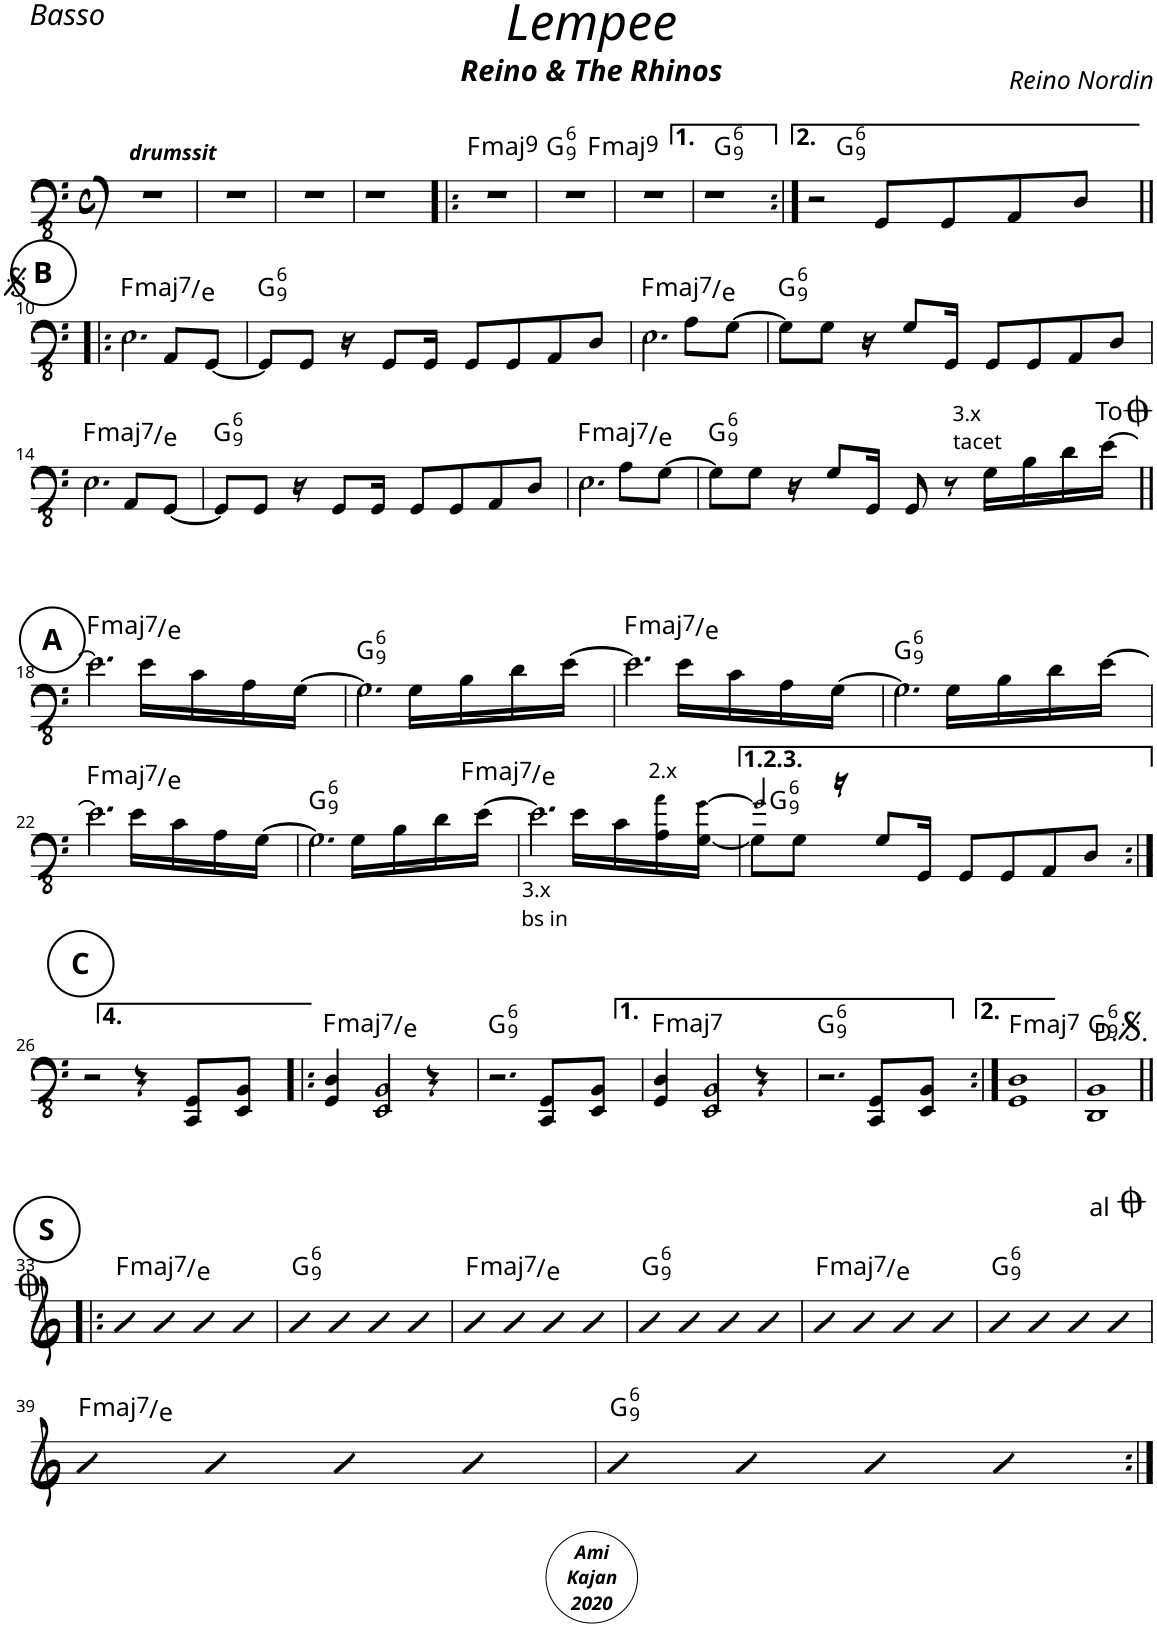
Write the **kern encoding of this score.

**kern	**harte
*part1	*part1
*staff1	*
*I"Piano	*
*I'Pno.	*
*clefFv4	*
*k[]	*
*M4/4	*
*met(c)	*
=1	=1
!LO:TX:a:Bi:t=drumssit	!
1r	.
=2	=2
1r	.
=3	=3
1r	.
=4	=4
1r	.
=5!|:	=5!|:
!	!LO:H:kt=maj9
1r	F:maj9
=6	=6
!	!LO:H:kt=6
1r	G:maj6(9)
=7	=7
!	!LO:H:kt=maj9
1r	F:maj9
=8	=8
!	!LO:H:kt=6
1r	G:maj6(9)
=9:|!	=9:|!
2r	.
!	!LO:H:kt=6
8GGG/L	G:maj6(9)
8GGG/	.
8AAA/	.
8DD/J	.
!!LO:LB:g=z
!!LO:REH:place=s1:a:B:cj:enc=circle:fs=14:t=B
=10!|:	=10!|:
!	!LO:H:kt=maj7
2.EE\	F:maj7/7
8AAA/L	.
[8GGG/J	.
=11	=11
!	!LO:H:kt=6
8GGG/L]	G:maj6(9)
8GGG/J	.
16r	.
8GGG/L	.
16GGG/Jk	.
8GGG/L	.
8GGG/	.
8AAA/	.
8DD/J	.
=12	=12
!	!LO:H:kt=maj7
2.EE\	F:maj7/7
8AA\L	.
[8GG\J	.
=13	=13
!	!LO:H:kt=6
8GG\L]	G:maj6(9)
8GG\J	.
16r	.
8GG/L	.
16GGG/Jk	.
8GGG/L	.
8GGG/	.
8AAA/	.
8DD/J	.
!!LO:LB:g=z
=14	=14
!	!LO:H:kt=maj7
2.EE\	F:maj7/7
8AAA/L	.
[8GGG/J	.
=15	=15
!	!LO:H:kt=6
8GGG/L]	G:maj6(9)
8GGG/J	.
16r	.
8GGG/L	.
16GGG/Jk	.
8GGG/L	.
8GGG/	.
8AAA/	.
8DD/J	.
=16	=16
!	!LO:H:kt=maj7
2.EE\	F:maj7/7
8AA\L	.
[8GG\J	.
=17	=17
8GG\L]	G:maj6(9)
8GG\J	.
16r	.
8GG/L	.
16GGG/Jk	.
8GGG/	.
8r	.
!LO:TX:a:t=3.x	!
!LO:TX:a:t=tacet	!
16GG\LL	.
16BB\	.
16D\	.
[16E\JJ	.
!LO:TX:a:t=To<font size="24"/><font face="ScoreText"/>	!LO:H:kt=6
!!LO:LB:g=z
!!LO:REH:place=s1:a:B:cj:enc=circle:fs=14:t=A
=18||	=18||
!	!LO:H:kt=maj7
2.E\]	F:maj7/7
16E\LL	.
16C\	.
16AA\	.
[16GG\JJ	.
=19	=19
!	!LO:H:kt=6
2.GG\]	G:maj6(9)
16GG\LL	.
16BB\	.
16D\	.
[16E\JJ	.
=20	=20
!	!LO:H:kt=maj7
2.E\]	F:maj7/7
16E\LL	.
16C\	.
16AA\	.
[16GG\JJ	.
=21	=21
!	!LO:H:kt=6
2.GG\]	G:maj6(9)
16GG\LL	.
16BB\	.
16D\	.
[16E\JJ	.
!!LO:LB:g=z
=22	=22
!	!LO:H:kt=maj7
2.E\]	F:maj7/7
16E\LL	.
16C\	.
16AA\	.
[16GG\JJ	.
=23	=23
!	!LO:H:kt=6
2.GG\]	G:maj6(9)
16GG\LL	.
16BB\	.
16D\	.
[16E\JJ	.
=24	=24
!	!LO:H:kt=maj7
2.E\]	F:maj7/7
!LO:TX:b:t=3.x	!
!LO:TX:b:t=bs in	!
16E\LL	.
16C\	.
!LO:TX:a:t=2.x	!
16AA\ 16A!\	.
[16GG\ [16G!\JJ	.
=25	=25
*^	*
!	!	!LO:H:kt=6
8GG\L]	2G!/]	G:maj6(9)
8GG\J	.	.
16r	.	.
8GG/L	.	.
16GGG/Jk	.	.
8GGG/L	2ryy	.
8GGG/	.	.
8AAA/	.	.
8DD/J	.	.
*v	*v	*
!!LO:LB:g=z
!!LO:REH:place=s1:a:B:cj:enc=circle:fs=14:t=C
=26:|!	=26:|!
*clefG2	*
2r	.
4r	.
8A/ 8e/L	.
8c/ 8g/J	.
=27!|:	=27!|:
!	!LO:H:kt=maj7
4e/ 4b/	F:maj7/7
2c/ 2g/	.
4r	.
=28	=28
!	!LO:H:kt=6
2.r	G:maj6(9)
8A/ 8e/L	.
8c/ 8g/J	.
=29	=29
!	!LO:H:kt=maj7
4e/ 4b/	F:maj7
2c/ 2g/	.
4r	.
=30	=30
!	!LO:H:kt=6
2.r	G:maj6(9)
8A/ 8e/L	.
8c/ 8g/J	.
=31:|!	=31:|!
!	!LO:H:kt=maj7
1e 1b	F:maj7
=32	=32
1B 1g	G:maj6(9)
!LO:TX:b:t=D.<font size="24"/><font face="ScoreText"/><font size="12"/><font face="Vulf Mono"/>.\n\n\n\n\nal <font size="24"/><font face="ScoreText"/>	!LO:H:kt=6
!!LO:LB:g=z
!!LO:REH:place=s1:a:B:cj:enc=circle:fs=14:t=S
=33!|:	=33!|:
!	!LO:H:kt=maj7
4b	F:maj7/7
4b	.
4b	.
4b	.
=34	=34
!	!LO:H:kt=6
4b	G:maj6(9)
4b	.
4b	.
4b	.
=35	=35
!	!LO:H:kt=maj7
4b	F:maj7/7
4b	.
4b	.
4b	.
=36	=36
!	!LO:H:kt=6
4b	G:maj6(9)
4b	.
4b	.
4b	.
=37	=37
!	!LO:H:kt=maj7
4b	F:maj7/7
4b	.
4b	.
4b	.
=38	=38
!	!LO:H:kt=6
4b	G:maj6(9)
4b	.
4b	.
4b	.
!!LO:LB:g=z
=39	=39
!	!LO:H:kt=maj7
4b	F:maj7/7
4b	.
4b	.
4b	.
=40	=40
!	!LO:H:kt=6
4b	G:maj6(9)
4b	.
4b	.
4b	.
=:|!	=:|!
*-	*-
